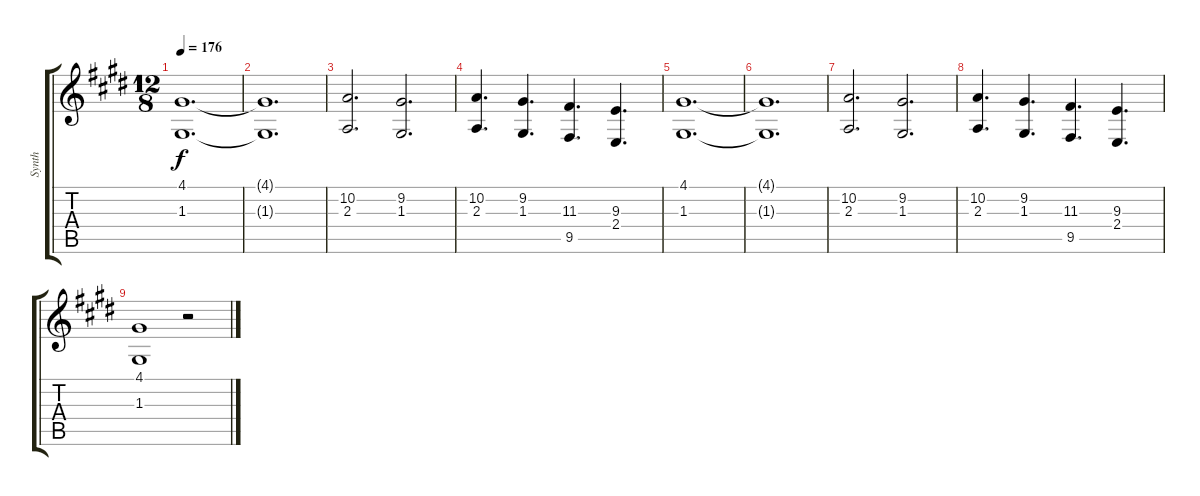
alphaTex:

\track ("Synth" "Synth") {instrument pad8sweep}
\staff {score tabs}
\tuning (E4 B3 G3 D3 A2 E2) {hide}
\ts (12 8)
\tempo 176
\clef g2
\ks e
(4.1 1.3).1{d dy f} |
(4.1{t} 1.3{t}).1{d} |
(10.2 2.3).2{d} (9.2 1.3).2{d} |
(10.2 2.3).4{d} (9.2 1.3).4{d} (11.3 9.5).4{d} (9.3 2.4).4{d} |
(4.1 1.3).1{d} |
(4.1{t} 1.3{t}).1{d} |
(10.2 2.3).2{d} (9.2 1.3).2{d} |
(10.2 2.3).4{d} (9.2 1.3).4{d} (11.3 9.5).4{d} (9.3 2.4).4{d} |
(4.1 1.3).1 r.2
